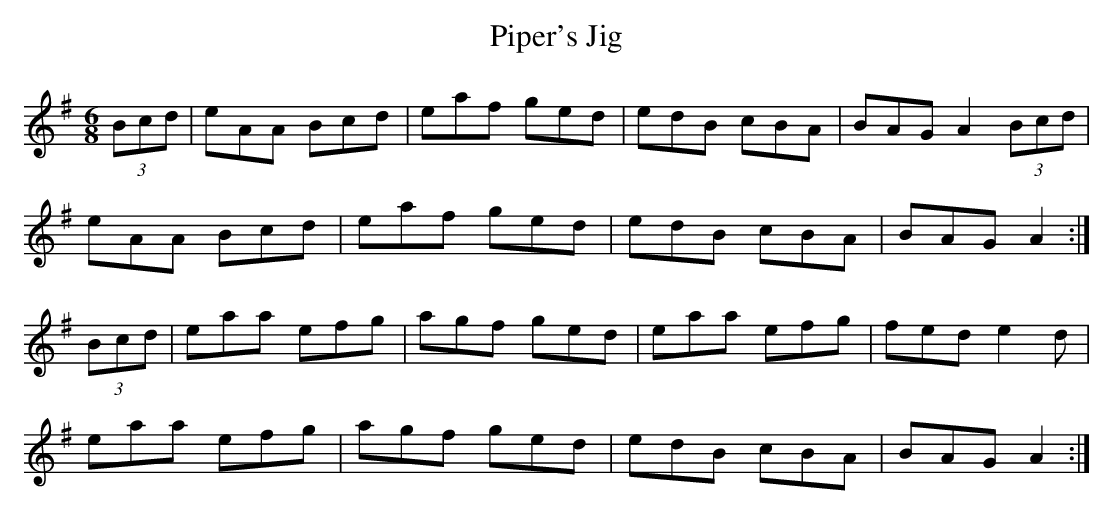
X:1
T: Piper's Jig
M: 6/8
L: 1/8
K: Ador
(3Bcd |eAA Bcd |eaf ged |edB cBA |BAG A2 (3Bcd |
eAA Bcd | eaf ged | edB cBA | BAG A2 :|
(3Bcd |eaa efg |agf ged |eaa efg |fed e2 d |
eaa efg | agf ged | edB cBA | BAG A2 :|
